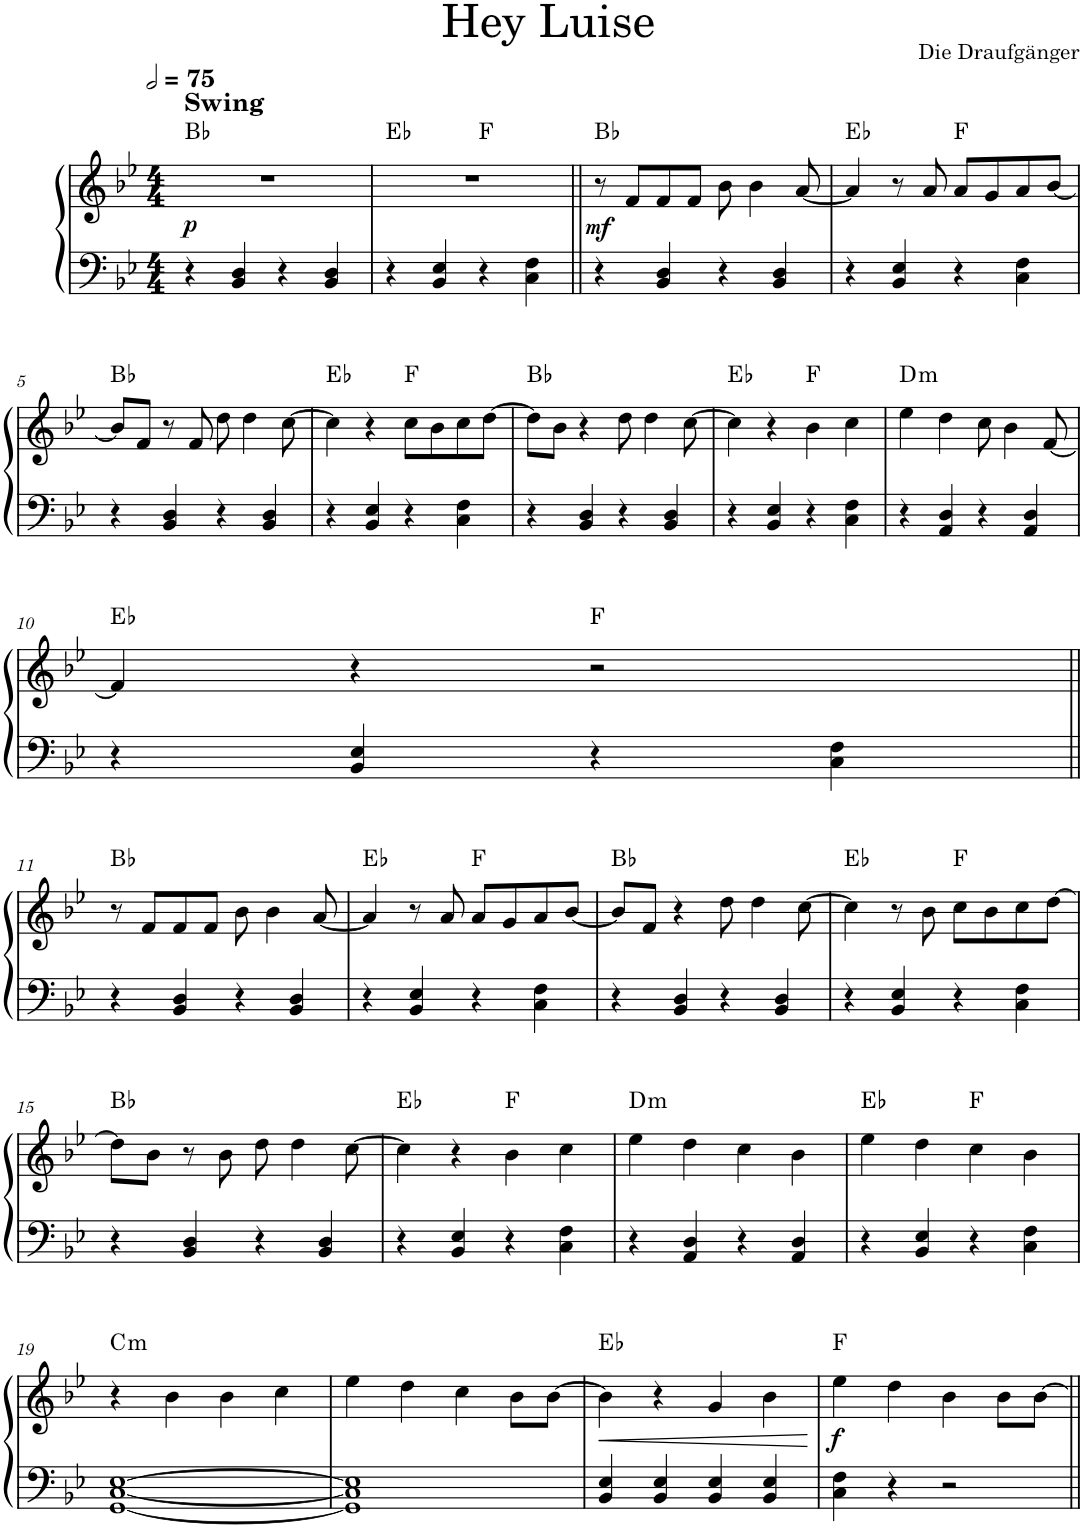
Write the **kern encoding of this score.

**kern	**kern	**dynam	**harte
*part1	*part1	*part1	*part1
*staff2	*staff1	*staff1/2	*
*I"Piano	*	*	*
*I'Pno.	*	*	*
*clefF4	*clefG2	*	*
*k[b-e-]	*k[b-e-]	*	*
*M4/4	*M4/4	*	*
*MM150	*MM150	*	*
=1	=1	=1	=1
!	!LO:TX:a:B:t=Swing	!	!
!	!	!LO:DY:b	!
4r	1r	p	Bb:maj
4BB-/ 4D/	.	.	.
4r	.	.	.
4BB-/ 4D/	.	.	.
=2	=2	=2	=2
*	*^	*	*
4r	1r	2ryy	.	Eb:maj
4BB-/ 4E-/	.	.	.	.
4r	.	2ryy	.	F:maj
4C\ 4F\	.	.	.	.
=3||	=3||	=3||	=3||	=3||
!	!	!	!LO:DY:b	!
*	*v	*v	*	*
4r	8r	mf	Bb:maj
.	8f/L	.	.
4BB-/ 4D/	8f/	.	.
.	8f/J	.	.
4r	8b-\	.	.
.	4b-\	.	.
4BB-/ 4D/	.	.	.
.	[8a/	.	.
=4	=4	=4	=4
4r	4a/]	.	Eb:maj
4BB-/ 4E-/	8r	.	.
.	8a/	.	.
4r	8a/L	.	F:maj
.	8g/	.	.
4C\ 4F\	8a/	.	.
.	[8b-/J	.	.
!!LO:LB:g=z
=5	=5	=5	=5
4r	8b-/L]	.	Bb:maj
.	8f/J	.	.
4BB-/ 4D/	8r	.	.
.	8f/	.	.
4r	8dd\	.	.
.	4dd\	.	.
4BB-/ 4D/	.	.	.
.	[8cc\	.	.
=6	=6	=6	=6
4r	4cc\]	.	Eb:maj
4BB-/ 4E-/	4r	.	.
4r	8cc\L	.	F:maj
.	8b-\	.	.
4C\ 4F\	8cc\	.	.
.	[8dd\J	.	.
=7	=7	=7	=7
4r	8dd\L]	.	Bb:maj
.	8b-\J	.	.
4BB-/ 4D/	4r	.	.
4r	8dd\	.	.
.	4dd\	.	.
4BB-/ 4D/	.	.	.
.	[8cc\	.	.
=8	=8	=8	=8
4r	4cc\]	.	Eb:maj
4BB-/ 4E-/	4r	.	.
4r	4b-\	.	F:maj
4C\ 4F\	4cc\	.	.
=9	=9	=9	=9
!	!	!	!LO:H:kt=m
4r	4ee-\	.	D:min
4AA/ 4D/	4dd\	.	.
4r	8cc\	.	.
.	4b-\	.	.
4AA/ 4D/	.	.	.
.	[8f/	.	.
!!LO:LB:g=z
=10	=10	=10	=10
4r	4f/]	.	Eb:maj
4BB-/ 4E-/	4r	.	.
4r	2r	.	F:maj
4C\ 4F\	.	.	.
!!LO:LB:g=z
=11||	=11||	=11||	=11||
4r	8r	.	Bb:maj
.	8f/L	.	.
4BB-/ 4D/	8f/	.	.
.	8f/J	.	.
4r	8b-\	.	.
.	4b-\	.	.
4BB-/ 4D/	.	.	.
.	[8a/	.	.
=12	=12	=12	=12
4r	4a/]	.	Eb:maj
4BB-/ 4E-/	8r	.	.
.	8a/	.	.
4r	8a/L	.	F:maj
.	8g/	.	.
4C\ 4F\	8a/	.	.
.	[8b-/J	.	.
=13	=13	=13	=13
4r	8b-/L]	.	Bb:maj
.	8f/J	.	.
4BB-/ 4D/	4r	.	.
4r	8dd\	.	.
.	4dd\	.	.
4BB-/ 4D/	.	.	.
.	[8cc\	.	.
=14	=14	=14	=14
4r	4cc\]	.	Eb:maj
4BB-/ 4E-/	8r	.	.
.	8b-\	.	.
4r	8cc\L	.	F:maj
.	8b-\	.	.
4C\ 4F\	8cc\	.	.
.	[8dd\J	.	.
!!LO:LB:g=z
=15	=15	=15	=15
4r	8dd\L]	.	Bb:maj
.	8b-\J	.	.
4BB-/ 4D/	8r	.	.
.	8b-\	.	.
4r	8dd\	.	.
.	4dd\	.	.
4BB-/ 4D/	.	.	.
.	[8cc\	.	.
=16	=16	=16	=16
4r	4cc\]	.	Eb:maj
4BB-/ 4E-/	4r	.	.
4r	4b-\	.	F:maj
4C\ 4F\	4cc\	.	.
=17	=17	=17	=17
!	!	!	!LO:H:kt=m
4r	4ee-\	.	D:min
4AA/ 4D/	4dd\	.	.
4r	4cc\	.	.
4AA/ 4D/	4b-\	.	.
=18	=18	=18	=18
4r	4ee-\	.	Eb:maj
4BB-/ 4E-/	4dd\	.	.
4r	4cc\	.	F:maj
4C\ 4F\	4b-\	.	.
!!LO:LB:g=z
=19	=19	=19	=19
!	!	!	!LO:H:kt=m
[1GG [1C [1E-	4r	.	C:min
.	4b-\	.	.
.	4b-\	.	.
.	4cc\	.	.
=20	=20	=20	=20
1GG] 1C] 1E-]	4ee-\	.	.
.	4dd\	.	.
.	4cc\	.	.
.	8b-\L	.	.
.	[8b-\J	.	.
=21	=21	=21	=21
!	!	!LO:HP:b	!
4BB-/ 4E-/	4b-\]	<	Eb:maj
4BB-/ 4E-/	4r	.	.
4BB-/ 4E-/	4g/	.	.
4BB-/ 4E-/	4b-\	.	.
.	.	[	.
=22	=22	=22	=22
!	!	!LO:DY:b	!
4C\ 4F\	4ee-\	f	F:maj
4r	4dd\	.	.
2r	4b-\	.	.
.	8b-\L	.	.
.	[8b-\J	.	.
=||	=||	=||	=||
*-	*-	*-	*-
